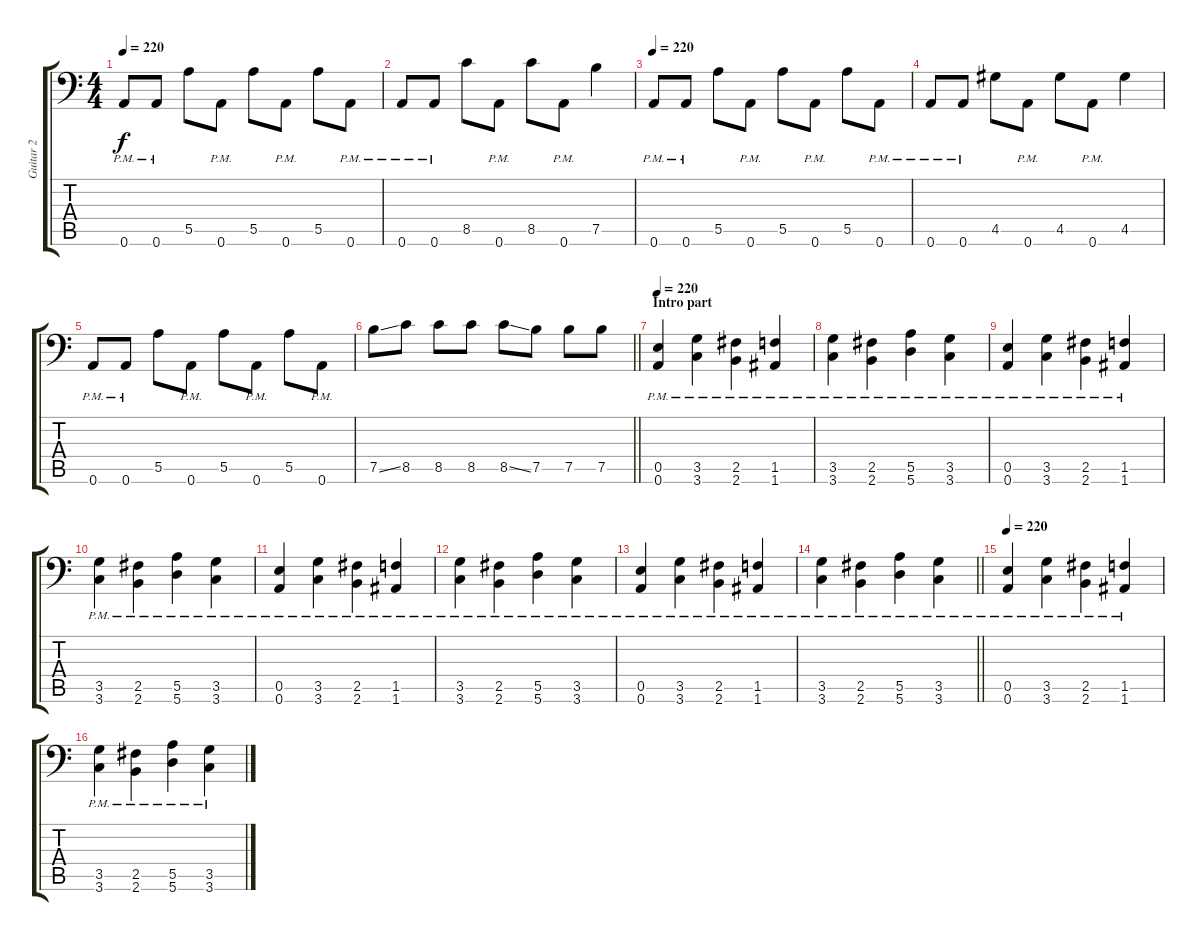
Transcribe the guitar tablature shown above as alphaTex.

\track ("Guitar 2" "Guitar 2") {instrument distortionguitar}
\staff {score tabs}
\tuning (B3 Gb3 D3 A2 E2 A1) {hide}
\ts (4 4)
\tempo 220
\clef f4
\ks c
0.6{pm}.8{dy f} 0.6{pm}.8 5.5.8 0.6{pm}.8 5.5.8 0.6{pm}.8 5.5.8 0.6{pm}.8 |
0.6{pm}.8 0.6{pm}.8 8.5.8 0.6{pm}.8 8.5.8 0.6{pm}.8 7.5.4 |
\tempo 220
0.6{pm}.8 0.6{pm}.8 5.5.8 0.6{pm}.8 5.5.8 0.6{pm}.8 5.5.8 0.6{pm}.8 |
0.6{pm}.8 0.6{pm}.8 4.5.8 0.6{pm}.8 4.5.8 0.6{pm}.8 4.5.4 |
0.6{pm}.8 0.6{pm}.8 5.5.8 0.6{pm}.8 5.5.8 0.6{pm}.8 5.5.8 0.6{pm}.8 |
\barLineRight lightlight
7.5{ss}.8 8.5.8 8.5.8 8.5.8 8.5{ss}.8 7.5.8 7.5.8 7.5.8 |
\section ("" "Intro part")
\tempo 220
(0.5{pm} 0.6{pm}).4 (3.5{pm} 3.6{pm}).4 (2.5{pm} 2.6{pm}).4 (1.5{pm} 1.6{pm}).4 |
(3.5{pm} 3.6{pm}).4 (2.5{pm} 2.6{pm}).4 (5.5{pm} 5.6{pm}).4 (3.5{pm} 3.6{pm}).4 |
(0.5{pm} 0.6{pm}).4 (3.5{pm} 3.6{pm}).4 (2.5{pm} 2.6{pm}).4 (1.5{pm} 1.6{pm}).4 |
(3.5{pm} 3.6{pm}).4 (2.5{pm} 2.6{pm}).4 (5.5{pm} 5.6{pm}).4 (3.5{pm} 3.6{pm}).4 |
(0.5{pm} 0.6{pm}).4 (3.5{pm} 3.6{pm}).4 (2.5{pm} 2.6{pm}).4 (1.5{pm} 1.6{pm}).4 |
(3.5{pm} 3.6{pm}).4 (2.5{pm} 2.6{pm}).4 (5.5{pm} 5.6{pm}).4 (3.5{pm} 3.6{pm}).4 |
(0.5{pm} 0.6{pm}).4 (3.5{pm} 3.6{pm}).4 (2.5{pm} 2.6{pm}).4 (1.5{pm} 1.6{pm}).4 |
\barLineRight lightlight
(3.5{pm} 3.6{pm}).4 (2.5{pm} 2.6{pm}).4 (5.5{pm} 5.6{pm}).4 (3.5{pm} 3.6{pm}).4 |
\tempo 220
(0.5{pm} 0.6{pm}).4 (3.5{pm} 3.6{pm}).4 (2.5{pm} 2.6{pm}).4 (1.5{pm} 1.6{pm}).4 |
(3.5{pm} 3.6{pm}).4 (2.5{pm} 2.6{pm}).4 (5.5{pm} 5.6{pm}).4 (3.5{pm} 3.6{pm}).4
